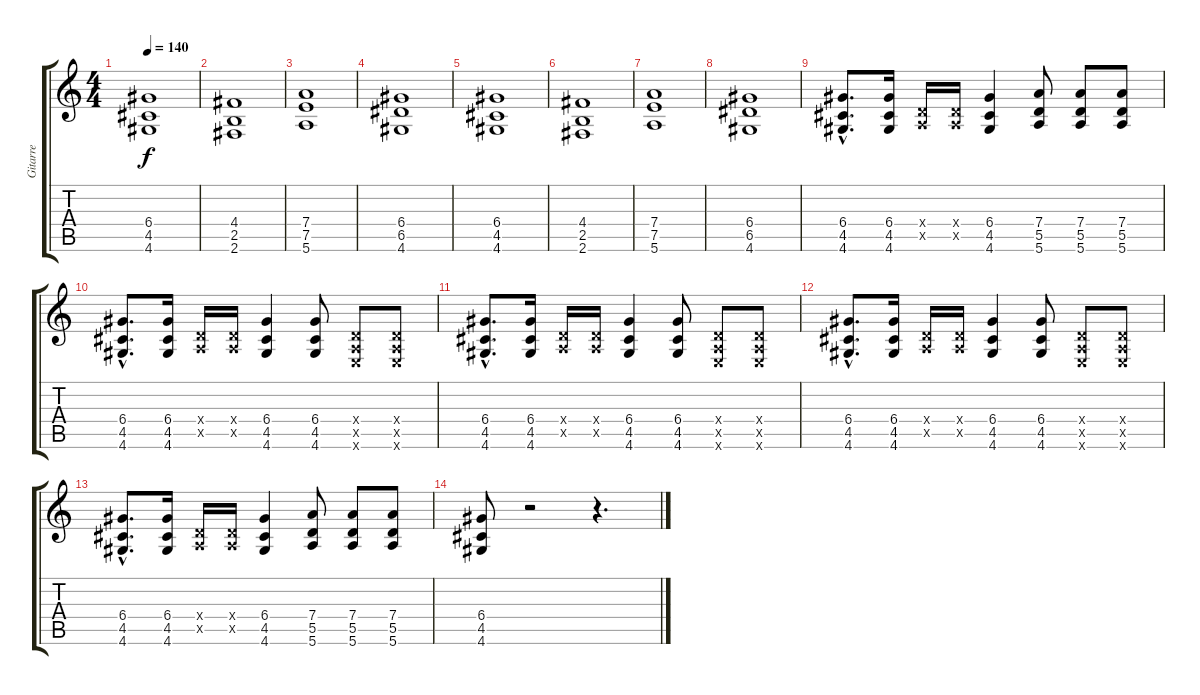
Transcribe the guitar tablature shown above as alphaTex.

\track ("Gitarre" "Gitarre") {instrument distortionguitar}
\staff {score tabs}
\tuning (E4 B3 G3 D3 A2 E2) {hide}
\ts (4 4)
\tempo 140
\clef g2
\ks c
(6.4 4.5 4.6).1{dy f} |
(4.4 2.5 2.6).1 |
(7.4 7.5 5.6).1 |
(6.4 6.5 4.6).1 |
(6.4 4.5 4.6).1 |
(4.4 2.5 2.6).1 |
(7.4 7.5 5.6).1 |
(6.4 6.5 4.6).1 |
(6.4{hac} 4.5{hac} 4.6{hac}).8{d} (6.4 4.5 4.6).16 (0.4{x} 0.5{x}).16 (0.4{x} 0.5{x}).16 (6.4 4.5 4.6).4 (7.4 5.5 5.6).8 (7.4 5.5 5.6).8 (7.4 5.5 5.6).8 |
(6.4{hac} 4.5{hac} 4.6{hac}).8{d} (6.4 4.5 4.6).16 (0.4{x} 0.5{x}).16 (0.4{x} 0.5{x}).16 (6.4 4.5 4.6).4 (6.4 4.5 4.6).8 (0.4{x} 0.5{x} 0.6{x}).8 (0.4{x} 0.5{x} 0.6{x}).8 |
(6.4{hac} 4.5{hac} 4.6{hac}).8{d} (6.4 4.5 4.6).16 (0.4{x} 0.5{x}).16 (0.4{x} 0.5{x}).16 (6.4 4.5 4.6).4 (6.4 4.5 4.6).8 (0.4{x} 0.5{x} 0.6{x}).8 (0.4{x} 0.5{x} 0.6{x}).8 |
(6.4{hac} 4.5{hac} 4.6{hac}).8{d} (6.4 4.5 4.6).16 (0.4{x} 0.5{x}).16 (0.4{x} 0.5{x}).16 (6.4 4.5 4.6).4 (6.4 4.5 4.6).8 (0.4{x} 0.5{x} 0.6{x}).8 (0.4{x} 0.5{x} 0.6{x}).8 |
(6.4{hac} 4.5{hac} 4.6{hac}).8{d} (6.4 4.5 4.6).16 (0.4{x} 0.5{x}).16 (0.4{x} 0.5{x}).16 (6.4 4.5 4.6).4 (7.4 5.5 5.6).8 (7.4 5.5 5.6).8 (7.4 5.5 5.6).8 |
(6.4 4.5 4.6).8 r.2 r.4{d}
